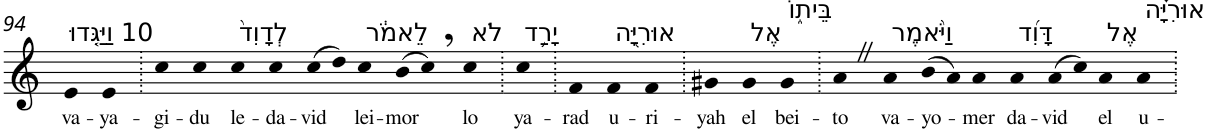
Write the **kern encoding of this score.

**kern	**text
*part1	*part1
*staff1	*staff1
*I"Piano	*
*I'Pno	*
!!LO:PB:g=z
*clefG2	*
*k[]	*
=94	=94
!LO:TX:a:t=10 וַיַּגִּ֤דוּ	!
!	!LO:LY:b
4e	va-
!	!LO:LY:b
4e	-ya-
=95.	=95.
!	!LO:LY:b
4cc	-gi-
!	!LO:LY:b
4cc	-du
!LO:TX:a:t=לְדָוִד֙	!
!	!LO:LY:b
4cc	le-
!	!LO:LY:b
4cc	-da-
!	!LO:LY:b
(>8cc	-vid
8dd)	.
!LO:TX:a:t=לֵאמֹ֔ר	!
!	!LO:LY:b
4cc	lei-
!	!LO:LY:b
(>8b	-mor
8cc,)	.
!LO:TX:a:t=לֹא	!
!	!LO:LY:b
4cc	lo
=96.	=96.
!LO:TX:a:t=יָרַ֥ד	!
!	!LO:LY:b
4cc	ya-
=97.	=97.
!	!LO:LY:b
4f	-rad
!LO:TX:a:t=אוּרִיָּ֖ה	!
!	!LO:LY:b
4f	u-
!	!LO:LY:b
4f	-ri-
=98.	=98.
!	!LO:LY:b
4g#X	-yah
!LO:TX:a:t=אֶל	!
!	!LO:LY:b
4g#	el
!LO:TX:a:t=בֵּית֑וֹ	!
!	!LO:LY:b
4g#	bei-
=99.	=99.
!	!LO:LY:b
4aZ	-to
!LO:TX:a:t=וַיֹּ֨אמֶר	!
!	!LO:LY:b
4a	va-
!	!LO:LY:b
(>8b	-yo-
8a)	.
!	!LO:LY:b
4a	-mer
!LO:TX:a:t=דָּוִ֜ד	!
!	!LO:LY:b
4a	da-
!	!LO:LY:b
(>8a	-vid
8cc)	.
!LO:TX:a:t=אֶל	!
!	!LO:LY:b
4a	el
!LO:TX:a:t=אוּרִיָּ֗ה	!
!	!LO:LY:b
4a	u-
=.	=.
*-	*-
